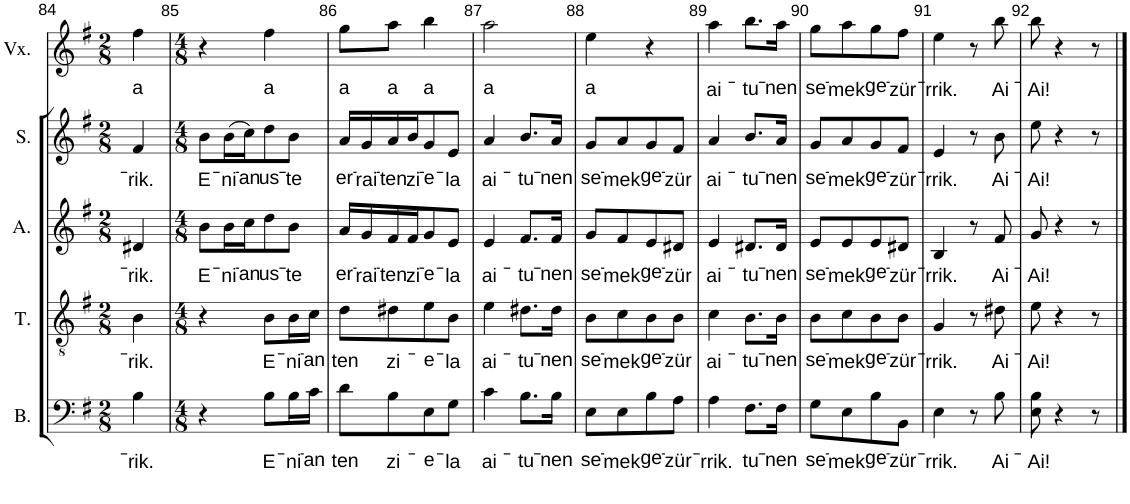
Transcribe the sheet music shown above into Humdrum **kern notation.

**kern	**text	**kern	**text	**kern	**text	**kern	**text	**kern	**text
*part5	*part5	*part4	*part4	*part3	*part3	*part2	*part2	*part1	*part1
*staff5	*staff5	*staff4	*staff4	*staff3	*staff3	*staff2	*staff2	*staff1	*staff1
*I"Bass	*	*I"Tenor	*	*I"Alto	*	*I"Soprano	*	*I"Voix	*
*I'B.	*	*I'T.	*	*I'A.	*	*I'S.	*	*I'Vx.	*
!!LO:PB:g=z
*clefF4	*	*clefGv2	*	*clefG2	*	*clefG2	*	*clefG2	*
*k[f#]	*	*k[f#]	*	*k[f#]	*	*k[f#]	*	*k[f#]	*
*M2/8	*	*M2/8	*	*M2/8	*	*M2/8	*	*M2/8	*
=84	=84	=84	=84	=84	=84	=84	=84	=84	=84
!	!LO:LY:b	!	!LO:LY:b	!	!LO:LY:b	!	!LO:LY:b	!	!LO:LY:b
4B\	-rik.	4B\	-rik.	4d#X/	-rik.	4f#/	-rik.	4ff#\	a
=85	=85	=85	=85	=85	=85	=85	=85	=85	=85
*M4/8	*	*M4/8	*	*M4/8	*	*M4/8	*	*M4/8	*
!	!	!	!	!	!LO:LY:b	!	!LO:LY:b	!	!
4r	.	4r	.	8b\L	E-	8b\L	E-	4r	.
!	!	!	!	!	!LO:LY:b	!	!LO:LY:b	!	!
.	.	.	.	16b\L	-ni-	(16b\L	-ni-	.	.
!	!	!	!	!	!LO:LY:b	!	!LO:LY:b	!	!
.	.	.	.	16cc\J	-an	16cc\J)	-an	.	.
!	!LO:LY:b	!	!LO:LY:b	!	!LO:LY:b	!	!LO:LY:b	!	!LO:LY:b
8B\L	E-	8B\L	E-	8dd\	us-	8dd\	us-	4ff#\	a
!	!LO:LY:b	!	!LO:LY:b	!	!LO:LY:b	!	!LO:LY:b	!	!
16B\L	-ni-	16B\L	-ni-	8b\J	-te	8b\J	-te	.	.
!	!LO:LY:b	!	!LO:LY:b	!	!	!	!	!	!
16c\JJ	-an	16c\JJ	-an	.	.	.	.	.	.
=86	=86	=86	=86	=86	=86	=86	=86	=86	=86
!	!LO:LY:b	!	!LO:LY:b	!	!LO:LY:b	!	!LO:LY:b	!	!LO:LY:b
8d\L	ten	8d\L	ten	16a/LL	er-	16a/LL	er-	8gg\L	a
!	!	!	!	!	!LO:LY:b	!	!LO:LY:b	!	!
.	.	.	.	16g/	-rai-	16g/	-rai-	.	.
!	!LO:LY:b	!	!LO:LY:b	!	!LO:LY:b	!	!LO:LY:b	!	!LO:LY:b
8B\	zi-	8d#X\	zi-	16f#/	-ten	16a/	-ten	8aa\J	a
!	!	!	!	!	!LO:LY:b	!	!LO:LY:b	!	!
.	.	.	.	16f#/J	zi-	16b/J	zi-	.	.
!	!LO:LY:b	!	!LO:LY:b	!	!LO:LY:b	!	!LO:LY:b	!	!LO:LY:b
8E\	-e-	8e\	-e-	8g/	-e-	8g/	-e-	4bb\	a
!	!LO:LY:b	!	!LO:LY:b	!	!LO:LY:b	!	!LO:LY:b	!	!
8G\J	-la	8B\J	-la	8e/J	-la	8e/J	-la	.	.
=87	=87	=87	=87	=87	=87	=87	=87	=87	=87
!	!LO:LY:b	!	!LO:LY:b	!	!LO:LY:b	!	!LO:LY:b	!	!LO:LY:b
4c\	ai-	4e\	ai-	4e/	ai-	4a/	ai-	2aa\	a
!	!LO:LY:b	!	!LO:LY:b	!	!LO:LY:b	!	!LO:LY:b	!	!
8.B\L	-tu-	8.d#X\L	-tu-	8.f#/L	-tu-	8.b/L	-tu-	.	.
!	!LO:LY:b	!	!LO:LY:b	!	!LO:LY:b	!	!LO:LY:b	!	!
16B\Jk	-nen	16d#\Jk	-nen	16f#/Jk	-nen	16a/Jk	-nen	.	.
=88	=88	=88	=88	=88	=88	=88	=88	=88	=88
!	!LO:LY:b	!	!LO:LY:b	!	!LO:LY:b	!	!LO:LY:b	!	!LO:LY:b
8E\L	se-	8B\L	se-	8g/L	se-	8g/L	se-	4ee\	a
!	!LO:LY:b	!	!LO:LY:b	!	!LO:LY:b	!	!LO:LY:b	!	!
8E\	-mek	8c\	-mek	8f#/	-mek	8a/	-mek	.	.
!	!LO:LY:b	!	!LO:LY:b	!	!LO:LY:b	!	!LO:LY:b	!	!
8B\	ge-	8B\	ge-	8e/	ge-	8g/	ge-	4r	.
!	!LO:LY:b	!	!LO:LY:b	!	!LO:LY:b	!	!LO:LY:b	!	!
8A\J	-zür-	8B\J	-zür	8d#X/J	-zür	8f#/J	-zür	.	.
=89	=89	=89	=89	=89	=89	=89	=89	=89	=89
!	!LO:LY:b	!	!LO:LY:b	!	!LO:LY:b	!	!LO:LY:b	!	!LO:LY:b
4A\	-rrik.	4c\	ai-	4e/	ai-	4a/	ai-	4aa\	ai-
!	!LO:LY:b	!	!LO:LY:b	!	!LO:LY:b	!	!LO:LY:b	!	!LO:LY:b
8.F#\L	-tu-	8.B\L	-tu-	8.d#X/L	-tu-	8.b/L	-tu-	8.bb\L	-tu-
!	!LO:LY:b	!	!LO:LY:b	!	!LO:LY:b	!	!LO:LY:b	!	!LO:LY:b
16F#\Jk	-nen	16B\Jk	-nen	16d#/Jk	-nen	16a/Jk	-nen	16aa\Jk	-nen
=90	=90	=90	=90	=90	=90	=90	=90	=90	=90
!	!LO:LY:b	!	!LO:LY:b	!	!LO:LY:b	!	!LO:LY:b	!	!LO:LY:b
8G\L	se-	8B\L	se-	8e/L	se-	8g/L	se-	8gg\L	se-
!	!LO:LY:b	!	!LO:LY:b	!	!LO:LY:b	!	!LO:LY:b	!	!LO:LY:b
8E\	-mek	8c\	-mek	8e/	-mek	8a/	-mek	8aa\	-mek
!	!LO:LY:b	!	!LO:LY:b	!	!LO:LY:b	!	!LO:LY:b	!	!LO:LY:b
8B\	ge-	8B\	ge-	8e/	ge-	8g/	ge-	8gg\	ge-
!	!LO:LY:b	!	!LO:LY:b	!	!LO:LY:b	!	!LO:LY:b	!	!LO:LY:b
8BB\J	-zür-	8B\J	-zür-	8d#X/J	-zür-	8f#/J	-zür-	8ff#\J	-zür-
=91	=91	=91	=91	=91	=91	=91	=91	=91	=91
!	!LO:LY:b	!	!LO:LY:b	!	!LO:LY:b	!	!LO:LY:b	!	!LO:LY:b
4E\	-rrik.	4G/	-rrik.	4B/	-rrik.	4e/	-rrik.	4ee\	-rrik.
8r	.	8r	.	8r	.	8r	.	8r	.
!	!LO:LY:b	!	!LO:LY:b	!	!LO:LY:b	!	!LO:LY:b	!	!LO:LY:b
8B\	Ai-	8d#X\	Ai-	8f#/	Ai-	8b\	Ai-	8bb\	Ai-
=92	=92	=92	=92	=92	=92	=92	=92	=92	=92
!	!LO:LY:b	!	!LO:LY:b	!	!LO:LY:b	!	!LO:LY:b	!	!LO:LY:b
8E\ 8B\	-Ai!	8e\	-Ai!	8g/	-Ai!	8ee\	-Ai!	8bb\	-Ai!
4r	.	4r	.	4r	.	4r	.	4r	.
8r	.	8r	.	8r	.	8r	.	8r	.
==	==	==	==	==	==	==	==	==	==
*-	*-	*-	*-	*-	*-	*-	*-	*-	*-
